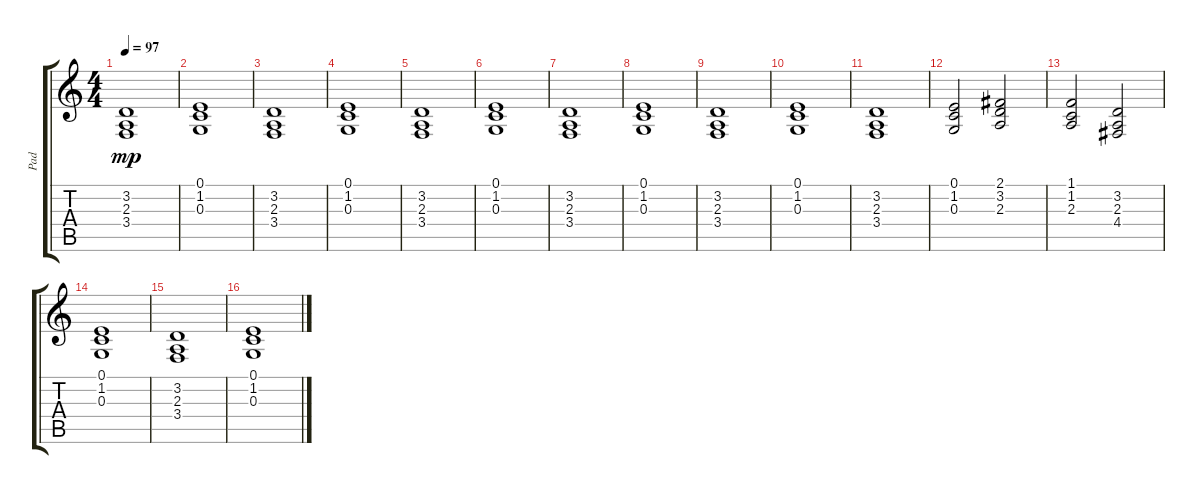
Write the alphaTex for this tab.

\track ("Pad                 " "Pad       ") {instrument pad2warm}
\staff {score tabs}
\tuning (E4 B3 G3 D3 A2 E2) {hide}
\ts (4 4)
\tempo 97
\clef g2
\ks c
(3.2 2.3 3.4).1{dy mp} |
(0.1 1.2 0.3).1 |
(3.2 2.3 3.4).1 |
(0.1 1.2 0.3).1 |
(3.2 2.3 3.4).1 |
(0.1 1.2 0.3).1 |
(3.2 2.3 3.4).1 |
(0.1 1.2 0.3).1 |
(3.2 2.3 3.4).1 |
(0.1 1.2 0.3).1 |
(3.2 2.3 3.4).1 |
(0.1 1.2 0.3).2 (2.1 3.2 2.3).2 |
(1.1 1.2 2.3).2 (3.2 2.3 4.4).2 |
(0.1 1.2 0.3).1 |
(3.2 2.3 3.4).1 |
(0.1 1.2 0.3).1
